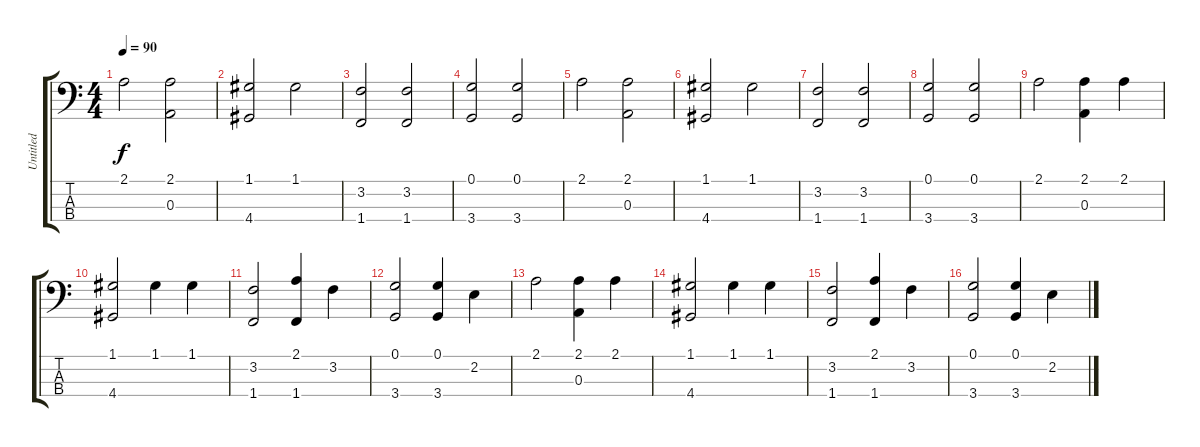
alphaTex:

\track ("Untitled" "Untitled") {instrument electricbasspick}
\staff {score tabs}
\tuning (G2 D2 A1 E1) {hide}
\ts (4 4)
\tempo 90
\clef f4
\ks c
2.1.2{dy f} (2.1 0.3).2 |
(1.1 4.4).2 1.1.2 |
(3.2 1.4).2 (3.2 1.4).2 |
(0.1 3.4).2 (0.1 3.4).2 |
2.1.2 (2.1 0.3).2 |
(1.1 4.4).2 1.1.2 |
(3.2 1.4).2 (3.2 1.4).2 |
(0.1 3.4).2 (0.1 3.4).2 |
2.1.2 (2.1 0.3).4 2.1.4 |
(1.1 4.4).2 1.1.4 1.1.4 |
(3.2 1.4).2 (2.1 1.4).4 3.2.4 |
(0.1 3.4).2 (0.1 3.4).4 2.2.4 |
2.1.2 (2.1 0.3).4 2.1.4 |
(1.1 4.4).2 1.1.4 1.1.4 |
(3.2 1.4).2 (2.1 1.4).4 3.2.4 |
(0.1 3.4).2 (0.1 3.4).4 2.2.4
